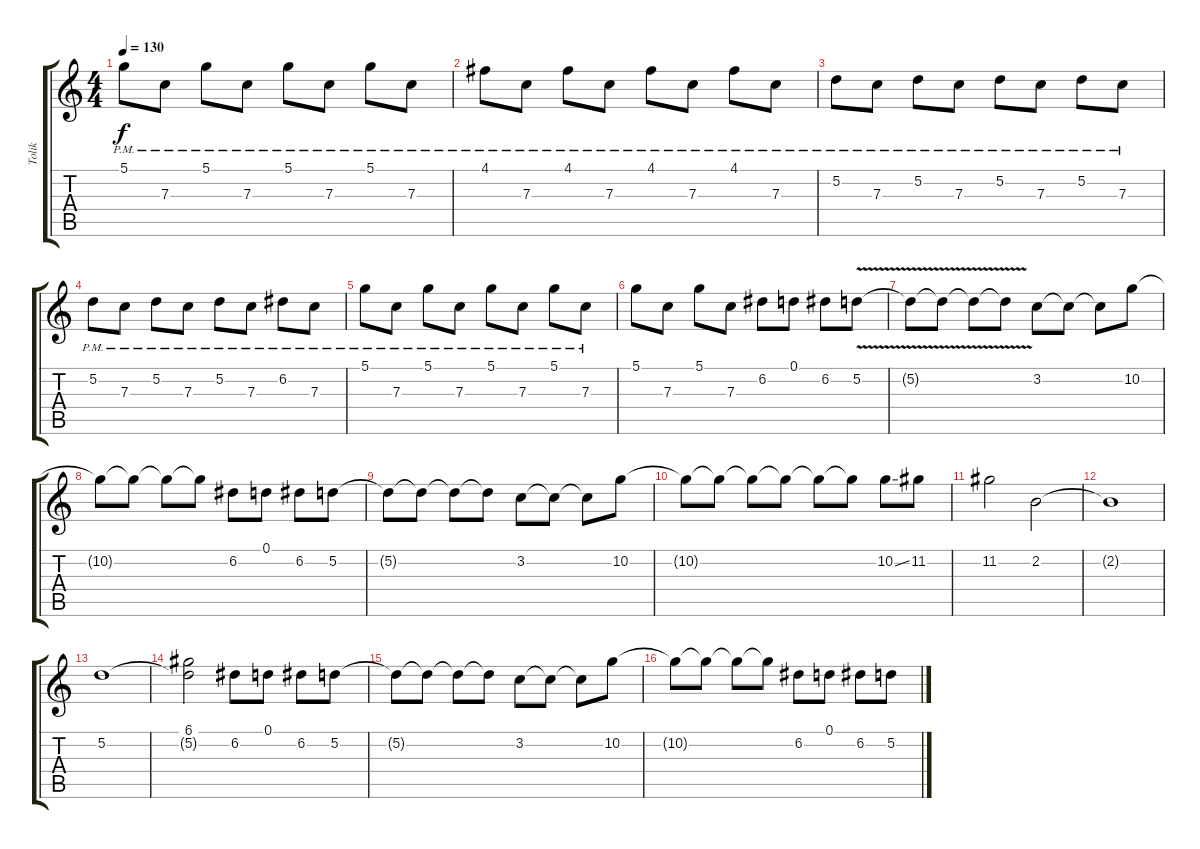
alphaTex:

\track ("Tolik" "Tolik") {instrument distortionguitar}
\staff {score tabs}
\tuning (D4 A3 F3 C3 G2 C2) {hide}
\ts (4 4)
\tempo 130
\clef g2
\ks c
5.1{pm}.8{dy f} 7.3{pm}.8 5.1{pm}.8 7.3{pm}.8 5.1{pm}.8 7.3{pm}.8 5.1{pm}.8 7.3{pm}.8 |
4.1{pm}.8 7.3{pm}.8 4.1{pm}.8 7.3{pm}.8 4.1{pm}.8 7.3{pm}.8 4.1{pm}.8 7.3{pm}.8 |
5.2{pm}.8 7.3{pm}.8 5.2{pm}.8 7.3{pm}.8 5.2{pm}.8 7.3{pm}.8 5.2{pm}.8 7.3{pm}.8 |
5.2{pm}.8 7.3{pm}.8 5.2{pm}.8 7.3{pm}.8 5.2{pm}.8 7.3{pm}.8 6.2{pm}.8 7.3{pm}.8 |
5.1{pm}.8 7.3{pm}.8 5.1{pm}.8 7.3{pm}.8 5.1{pm}.8 7.3{pm}.8 5.1{pm}.8 7.3{pm}.8 |
5.1.8 7.3.8 5.1.8 7.3.8 6.2.8 0.1.8 6.2.8 5.2{v}.8 |
5.2{v t}.8 5.2{v t}.8 5.2{v t}.8 5.2{v t}.8 3.2.8 3.2{t}.8 3.2{t}.8 10.2.8 |
10.2{t}.8 10.2{t}.8 10.2{t}.8 10.2{t}.8 6.2.8 0.1.8 6.2.8 5.2.8 |
5.2{t}.8 5.2{t}.8 5.2{t}.8 5.2{t}.8 3.2.8 3.2{t}.8 3.2{t}.8 10.2.8 |
10.2{t}.8 10.2{t}.8 10.2{t}.8 10.2{t}.8 10.2{t}.8 10.2{t}.8 10.2{ss}.8 11.2.8 |
11.2.2 2.2.2 |
2.2{t}.1 |
5.2.1 |
(6.1 5.2{t}).2 6.2.8 0.1.8 6.2.8 5.2.8 |
5.2{t}.8 5.2{t}.8 5.2{t}.8 5.2{t}.8 3.2.8 3.2{t}.8 3.2{t}.8 10.2.8 |
10.2{t}.8 10.2{t}.8 10.2{t}.8 10.2{t}.8 6.2.8 0.1.8 6.2.8 5.2.8
